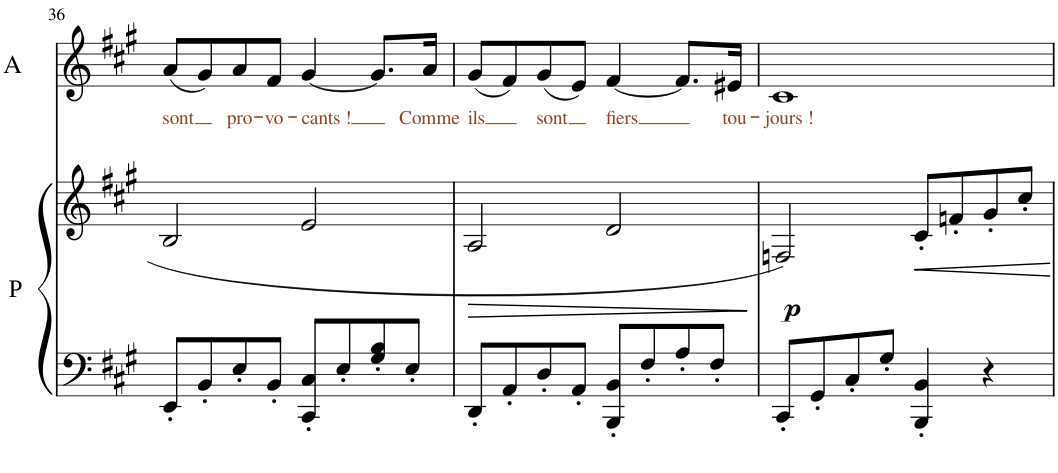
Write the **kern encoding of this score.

**kern	**kern	**dynam	**kern	**text
*part2	*part2	*part2	*part1	*part1
*staff3	*staff2	*staff2/3	*staff1	*staff1
*I"Piano	*	*	*I"A	*
*I'P	*	*	*I'A	*
!!LO:PB:g=z
*clefF4	*clefG2	*	*clefG2	*
*k[f#c#g#]	*k[f#c#g#]	*	*k[f#c#g#]	*
*M4/4	*M4/4	*	*M4/4	*
=36	=36	=36	=36	=36
!	!	!	!	!LO:LY:b:color=#8C4628
8EE'/L	2B/	.	(8a/L	sont
8BB'/	.	.	8g#/)	.
!	!	!	!	!LO:LY:b:color=#8C4628
8E'/	.	.	8a/	pro-
!	!	!	!	!LO:LY:b:color=#8C4628
8BB'/J	.	.	8f#/J	-vo-
!	!	!	!	!LO:LY:b:color=#8C4628
8CC#/' 8C#/'L	2e/	.	[4g#/	-cants !
8E'/	.	.	.	.
8G#/' 8B/'	.	.	8.g#/L]	.
8E'/J	.	.	.	.
!	!	!	!	!LO:LY:b:color=#8C4628
.	.	.	16a/Jk	Comme
=37	=37	=37	=37	=37
!	!	!LO:HP:b	!	!LO:LY:b:color=#8C4628
8DD'/L	2A/	>	(8g#/L	ils
8AA'/	.	.	8f#/)	.
!	!	!	!	!LO:LY:b:color=#8C4628
8D'/	.	.	(8g#/	sont
8AA'/J	.	.	8e/J)	.
!	!	!	!	!LO:LY:b:color=#8C4628
8BBB/' 8BB/'L	2d/	.	[4f#/	fiers
8F#'/	.	.	.	.
8A'/	.	.	8.f#/L]	.
8F#'/J	.	.	.	.
!	!	!	!	!LO:LY:b:color=#8C4628
.	.	.	16e#X/Jk	tou-
.	.	]	.	.
=38	=38	=38	=38	=38
!	!	!LO:DY:b	!	!LO:LY:b:color=#8C4628
8CC#'/L	2Fn/	p	1c#	-jours !
8GG#'/	.	.	.	.
8C#'/	.	.	.	.
8G#'/J	.	.	.	.
4BBB/' 4BB/'	8c#'/L	.	.	.
.	8fn'/	.	.	.
4r	8g#'/	.	.	.
.	8cc#'/J	.	.	.
=	=	=	=	=
*-	*-	*-	*-	*-
